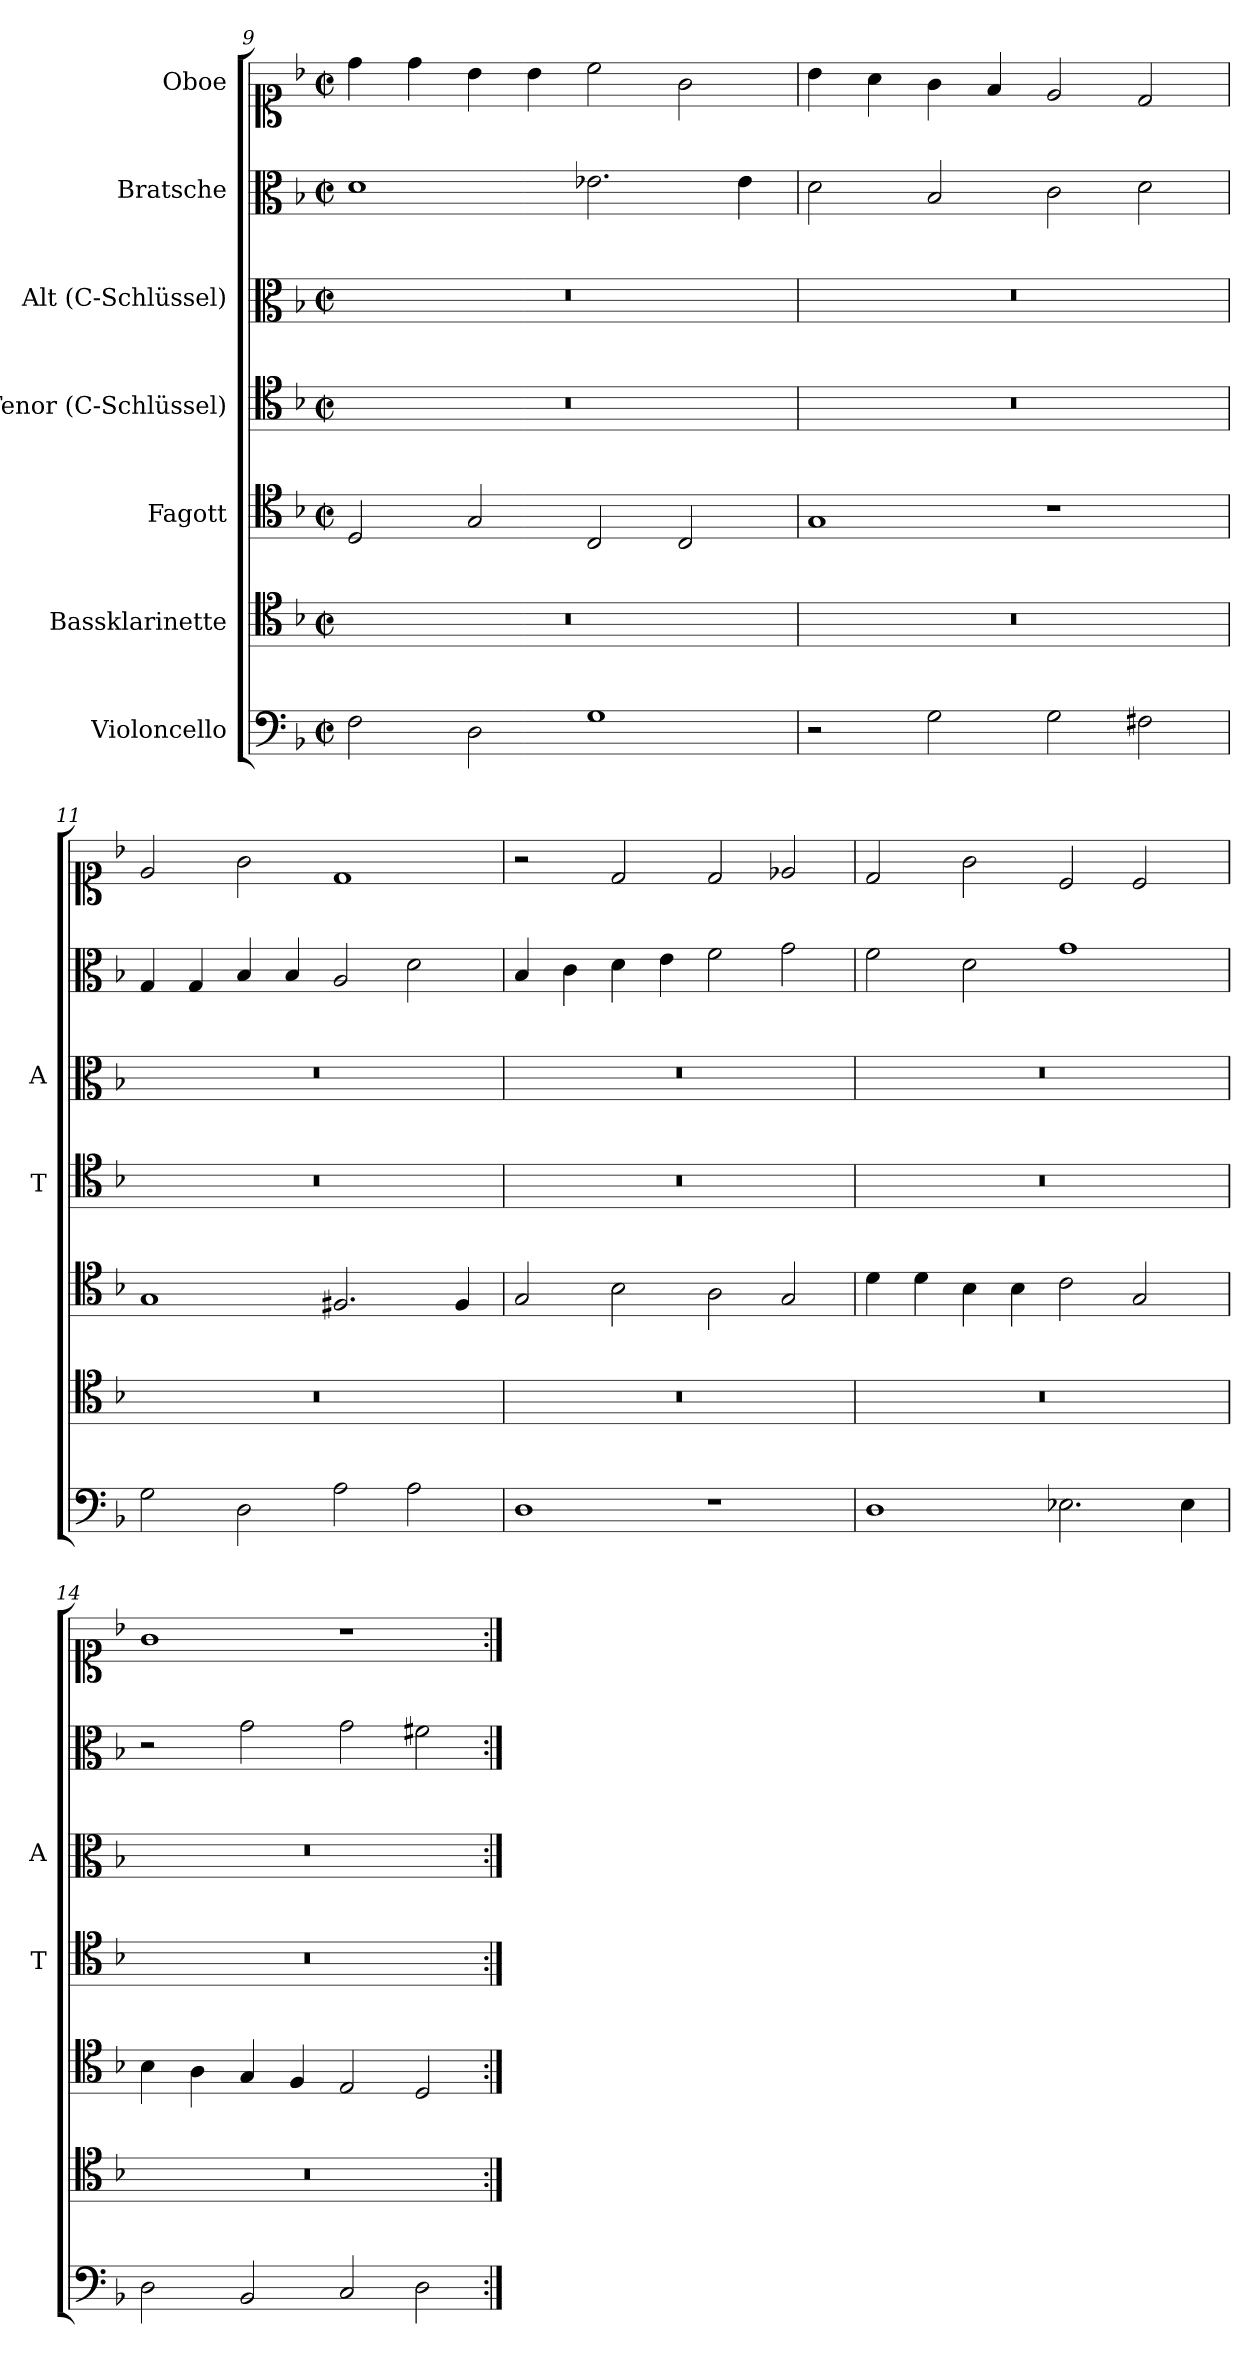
**kern	**kern	**kern	**kern	**kern	**kern	**kern
*part7	*part6	*part5	*part4	*part3	*part2	*part1
*staff7	*staff6	*staff5	*staff4	*staff3	*staff2	*staff1
*I"Violoncello	*I"Bassklarinette	*I"Fagott	*I"Tenor (C-Schlüssel)	*I"Alt (C-Schlüssel)	*I"Bratsche	*I"Oboe
*	*	*	*I'T	*I'A	*	*
*clefF4	*clefC4	*clefC4	*clefC4	*clefC3	*clefC3	*clefC1
*k[b-]	*k[b-]	*k[b-]	*k[b-]	*k[b-]	*k[b-]	*k[b-]
*M4/2	*M4/2	*M4/2	*M4/2	*M4/2	*M4/2	*M4/2
*met(c|)	*met(c|)	*met(c|)	*met(c|)	*met(c|)	*met(c|)	*met(c|)
=9	=9	=9	=9	=9	=9	=9
2F\	0r	2D/	0r	0r	1d	4dd\
.	.	.	.	.	.	4dd\
2D\	.	2G/	.	.	.	4b-\
.	.	.	.	.	.	4b-\
1G	.	2C/	.	.	2.e-X\	2cc\
.	.	2C/	.	.	.	2g\
.	.	.	.	.	4e-\	.
!!LO:LB:g=z
=10	=10	=10	=10	=10	=10	=10
2r	0r	1G	0r	0r	2d\	4b-\
.	.	.	.	.	.	4a\
2G\	.	.	.	.	2B-/	4g\
.	.	.	.	.	.	4f/
2G\	.	1r	.	.	2c\	2e/
2F#X\	.	.	.	.	2d\	2d/
=11	=11	=11	=11	=11	=11	=11
2G\	0r	1G	0r	0r	4G/	2e/
.	.	.	.	.	4G/	.
2D\	.	.	.	.	4B-/	2g\
.	.	.	.	.	4B-/	.
2A\	.	2.F#X/	.	.	2A/	1d
2A\	.	.	.	.	2d\	.
.	.	4F#/	.	.	.	.
=12	=12	=12	=12	=12	=12	=12
1D	0r	2G/	0r	0r	4B-/	2r
.	.	.	.	.	4c\	.
.	.	2B-\	.	.	4d\	2d/
.	.	.	.	.	4e\	.
1r	.	2A\	.	.	2f\	2d/
.	.	2G/	.	.	2g\	2e-X/
=13	=13	=13	=13	=13	=13	=13
1D	0r	4d\	0r	0r	2f\	2d/
.	.	4d\	.	.	.	.
.	.	4B-\	.	.	2d\	2g\
.	.	4B-\	.	.	.	.
2.E-X\	.	2c\	.	.	1g	2c/
.	.	2G/	.	.	.	2c/
4E-\	.	.	.	.	.	.
=14	=14	=14	=14	=14	=14	=14
2D\	0r	4B-\	0r	0r	2r	1g
.	.	4A\	.	.	.	.
2BB-/	.	4G/	.	.	2g\	.
.	.	4F/	.	.	.	.
2C/	.	2E/	.	.	2g\	1r
2D\	.	2D/	.	.	2f#X\	.
=:|!	=:|!	=:|!	=:|!	=:|!	=:|!	=:|!
*-	*-	*-	*-	*-	*-	*-
